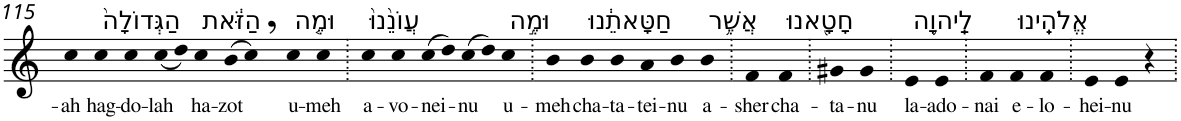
**kern	**text
*part1	*part1
*staff1	*staff1
*I"Piano	*
*I'Pno	*
!!LO:PB:g=z
*clefG2	*
*k[]	*
=115	=115
!	!LO:LY:b
4cc	-ah
!LO:TX:a:t=הַגְּדוֹלָה֙	!
!	!LO:LY:b
4cc	hag-
!	!LO:LY:b
4cc	-do-
!	!LO:LY:b
(<8cc	-lah
8dd)	.
!LO:TX:a:t=הַזֹּ֔את	!
!	!LO:LY:b
4cc	ha-
!	!LO:LY:b
(>8b	-zot
8cc,)	.
!LO:TX:a:t=וּמֶ֤ה	!
!	!LO:LY:b
4cc	u-
!	!LO:LY:b
4cc	-meh
=116.	=116.
!LO:TX:a:t=עֲוֺנֵ֙נוּ֙	!
!	!LO:LY:b
4cc	a-
!	!LO:LY:b
4cc	-vo-
!	!LO:LY:b
(>8cc	-nei-
8dd)	.
!	!LO:LY:b
(>8cc	-nu
8dd)	.
!LO:TX:a:t=וּמֶ֣ה	!
!	!LO:LY:b
4cc	u-
=117.	=117.
!	!LO:LY:b
4b	-meh
!LO:TX:a:t=חַטָּאתֵ֔נוּ	!
!	!LO:LY:b
4b	cha-
!	!LO:LY:b
4b	-ta-
!	!LO:LY:b
4a	-tei-
!	!LO:LY:b
4b	-nu
!LO:TX:a:t=אֲשֶׁ֥ר	!
!	!LO:LY:b
4b	a-
=118.	=118.
!	!LO:LY:b
4f	-sher
!LO:TX:a:t=חָטָ֖אנוּ	!
!	!LO:LY:b
4f	cha-
=119.	=119.
!	!LO:LY:b
4g#X	-ta-
!	!LO:LY:b
4g#	-nu
=120.	=120.
!LO:TX:a:t=לַֽיהוָ֥ה	!
!	!LO:LY:b
4e	la-
!	!LO:LY:b
4e	-ado-
=121.	=121.
!	!LO:LY:b
4f	-nai
!LO:TX:a:t=אֱלֹהֵֽינוּ	!
!	!LO:LY:b
4f	e-
!	!LO:LY:b
4f	-lo-
=122.	=122.
!	!LO:LY:b
4e	-hei-
!	!LO:LY:b
4e	-nu
4r	.
=.	=.
*-	*-
